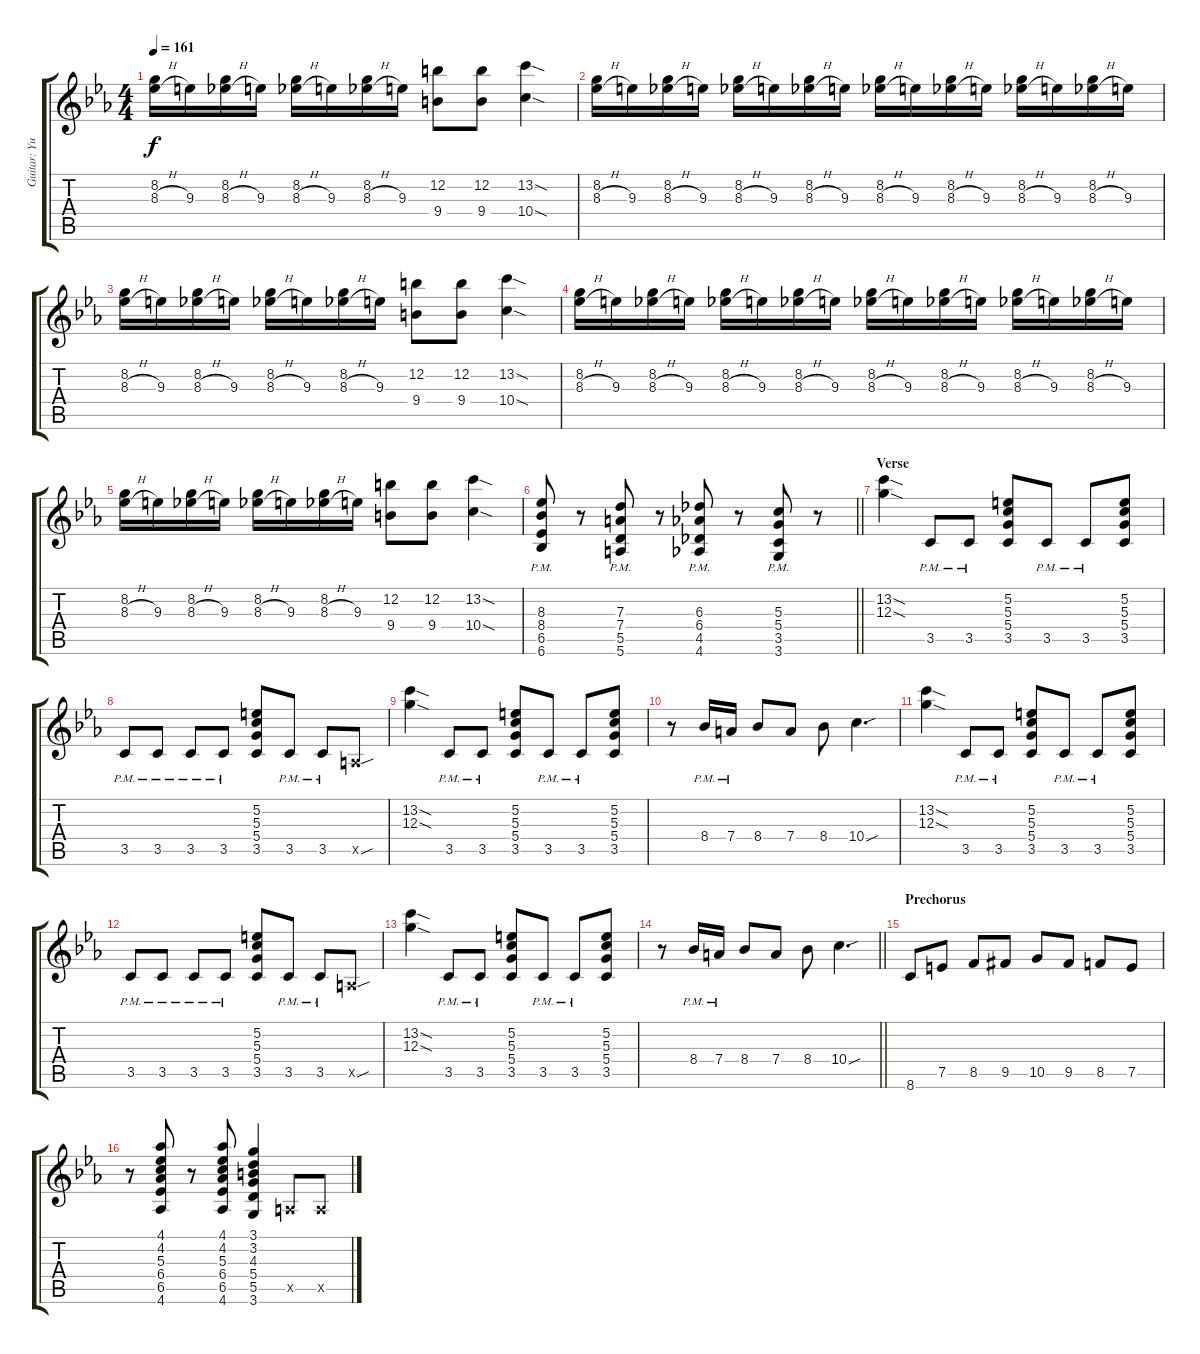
\track ("Guitar: Yui Hirasawa" "Guitar: Yu") {instrument distortionguitar}
\staff {score tabs}
\tuning (E4 B3 G3 D3 A2 E2) {hide}
\ts (4 4)
\tempo 161
\clef g2
\ks eb
(8.2 8.3{h}).16{dy f} 9.3.16 (8.2 8.3{h}).16 9.3.16 (8.2 8.3{h}).16 9.3.16 (8.2 8.3{h}).16 9.3.16 (12.2 9.4).8 (12.2 9.4).8 (13.2{sod} 10.4{sod}).4 |
(8.2 8.3{h}).16 9.3.16 (8.2 8.3{h}).16 9.3.16 (8.2 8.3{h}).16 9.3.16 (8.2 8.3{h}).16 9.3.16 (8.2 8.3{h}).16 9.3.16 (8.2 8.3{h}).16 9.3.16 (8.2 8.3{h}).16 9.3.16 (8.2 8.3{h}).16 9.3.16 |
(8.2 8.3{h}).16 9.3.16 (8.2 8.3{h}).16 9.3.16 (8.2 8.3{h}).16 9.3.16 (8.2 8.3{h}).16 9.3.16 (12.2 9.4).8 (12.2 9.4).8 (13.2{sod} 10.4{sod}).4 |
(8.2 8.3{h}).16 9.3.16 (8.2 8.3{h}).16 9.3.16 (8.2 8.3{h}).16 9.3.16 (8.2 8.3{h}).16 9.3.16 (8.2 8.3{h}).16 9.3.16 (8.2 8.3{h}).16 9.3.16 (8.2 8.3{h}).16 9.3.16 (8.2 8.3{h}).16 9.3.16 |
(8.2 8.3{h}).16 9.3.16 (8.2 8.3{h}).16 9.3.16 (8.2 8.3{h}).16 9.3.16 (8.2 8.3{h}).16 9.3.16 (12.2 9.4).8 (12.2 9.4).8 (13.2{sod} 10.4{sod}).4 |
\barLineRight lightlight
(8.3{pm} 8.4{pm} 6.5{pm} 6.6{pm}).8 r.8 (7.3{pm} 7.4{pm} 5.5{pm} 5.6{pm}).8 r.8 (6.3{pm} 6.4{pm} 4.5{pm} 4.6{pm}).8 r.8 (5.3{pm} 5.4{pm} 3.5{pm} 3.6{pm}).8 r.8 |
\section ("" "Verse")
(13.2{sod} 12.3{sod}).4 3.5{pm}.8 3.5{pm}.8 (5.2 5.3 5.4 3.5).8 3.5{pm}.8 3.5{pm}.8 (5.2 5.3 5.4 3.5).8 |
3.5{pm}.8 3.5{pm}.8 3.5{pm}.8 3.5{pm}.8 (5.2 5.3 5.4 3.5).8 3.5{pm}.8 3.5{pm}.8 0.5{sou x}.8 |
(13.2{sod} 12.3{sod}).4 3.5{pm}.8 3.5{pm}.8 (5.2 5.3 5.4 3.5).8 3.5{pm}.8 3.5{pm}.8 (5.2 5.3 5.4 3.5).8 |
r.8 8.4{pm}.16 7.4{pm}.16 8.4.8 7.4.8 8.4.8 10.4{sou}.4{d} |
(13.2{sod} 12.3{sod}).4 3.5{pm}.8 3.5{pm}.8 (5.2 5.3 5.4 3.5).8 3.5{pm}.8 3.5{pm}.8 (5.2 5.3 5.4 3.5).8 |
3.5{pm}.8 3.5{pm}.8 3.5{pm}.8 3.5{pm}.8 (5.2 5.3 5.4 3.5).8 3.5{pm}.8 3.5{pm}.8 0.5{sou x}.8 |
(13.2{sod} 12.3{sod}).4 3.5{pm}.8 3.5{pm}.8 (5.2 5.3 5.4 3.5).8 3.5{pm}.8 3.5{pm}.8 (5.2 5.3 5.4 3.5).8 |
\barLineRight lightlight
r.8 8.4{pm}.16 7.4{pm}.16 8.4.8 7.4.8 8.4.8 10.4{sou}.4{d} |
\section ("" "Prechorus")
8.6.8 7.5.8 8.5.8 9.5{acc #}.8 10.5.8 9.5{acc #}.8 8.5.8 7.5.8 |
r.8 (4.1 4.2 5.3 6.4 6.5 4.6).8 r.8 (4.1 4.2 5.3 6.4 6.5 4.6).8 (3.1 3.2 4.3 5.4 5.5 3.6).4 0.5{x}.8 0.5{x}.8
